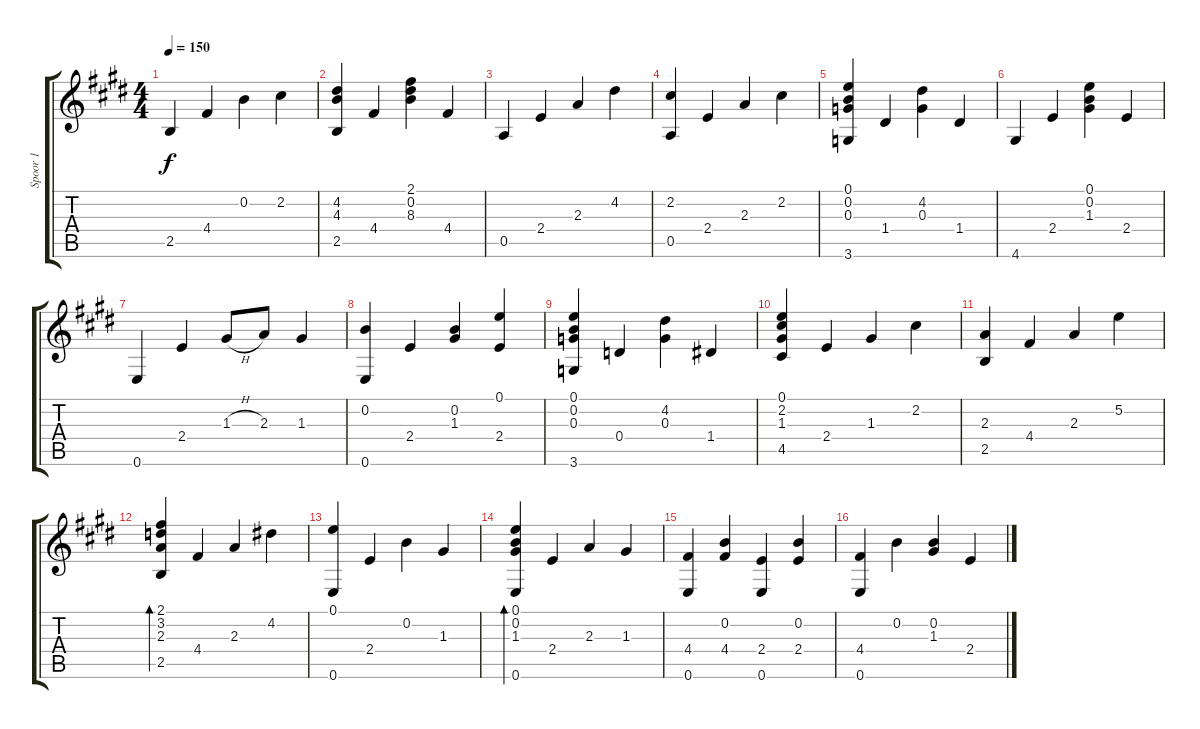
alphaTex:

\track ("Spoor 1" "Spoor 1") {instrument acousticguitarnylon}
\staff {score tabs}
\tuning (E4 B3 G3 D3 A2 E2) {hide}
\ts (4 4)
\tempo 150
\clef g2
\ks e
2.5.4{dy f} 4.4.4 0.2.4 2.2.4 |
(4.2 4.3 2.5).4 4.4.4 (2.1 0.2 8.3).4 4.4.4 |
0.5.4 2.4.4 2.3.4 4.2.4 |
(2.2 0.5).4 2.4.4 2.3.4 2.2.4 |
(0.1 0.2 0.3 3.6).4 1.4.4 (4.2 0.3).4 1.4.4 |
4.6.4 2.4.4 (0.1 0.2 1.3).4 2.4.4 |
0.6.4 2.4.4 1.3{h}.8 2.3.8 1.3.4 |
(0.2 0.6).4 2.4.4 (0.2 1.3).4 (0.1 2.4).4 |
(0.1 0.2 0.3 3.6).4 0.4.4 (4.2 0.3).4 1.4.4 |
(0.1 2.2 1.3 4.5).4 2.4.4 1.3.4 2.2.4 |
(2.3 2.5).4 4.4.4 2.3.4 5.2.4 |
(2.1 3.2 2.3 2.5).4{bd 120} 4.4.4 2.3.4 4.2.4 |
(0.1 0.6).4 2.4.4 0.2.4 1.3.4 |
(0.1 0.2 1.3 0.6).4{bd 120} 2.4.4 2.3.4 1.3.4 |
(4.4 0.6).4 (0.2 4.4).4 (2.4 0.6).4 (0.2 2.4).4 |
(4.4 0.6).4 0.2.4 (0.2 1.3).4 2.4.4
